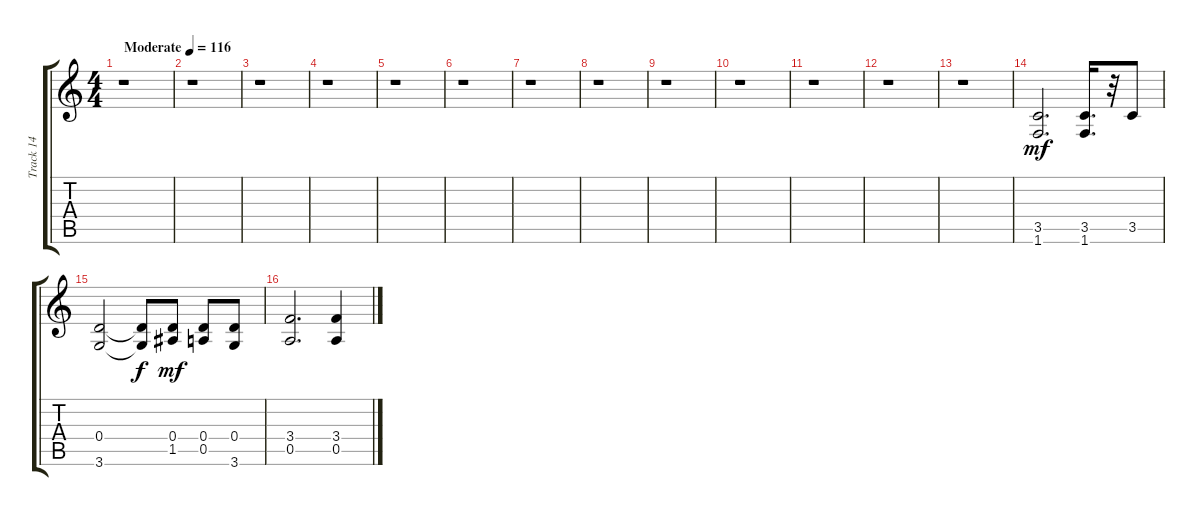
\track ("Track 14" "Track 14") {instrument distortionguitar}
\staff {score tabs}
\tuning (E4 B3 G3 D3 A2 E2) {hide}
\ts (4 4)
\tempo (116 "Moderate")
\clef g2
\ks c
r.1{dy mf instrument distortionguitar} |
r.1 |
r.1 |
r.1 |
r.1 |
r.1 |
r.1 |
r.1 |
r.1 |
r.1 |
r.1 |
r.1 |
r.1 |
(3.5 1.6).2{d} (3.5 1.6).16{d} r.32 3.5.8 |
(0.4 3.6).2 (0.4{t} 3.6{t}).8{dy f} (0.4 1.5).8{dy mf} (0.4 0.5).8 (0.4 3.6).8 |
(3.4 0.5).2{d} (3.4 0.5).4
